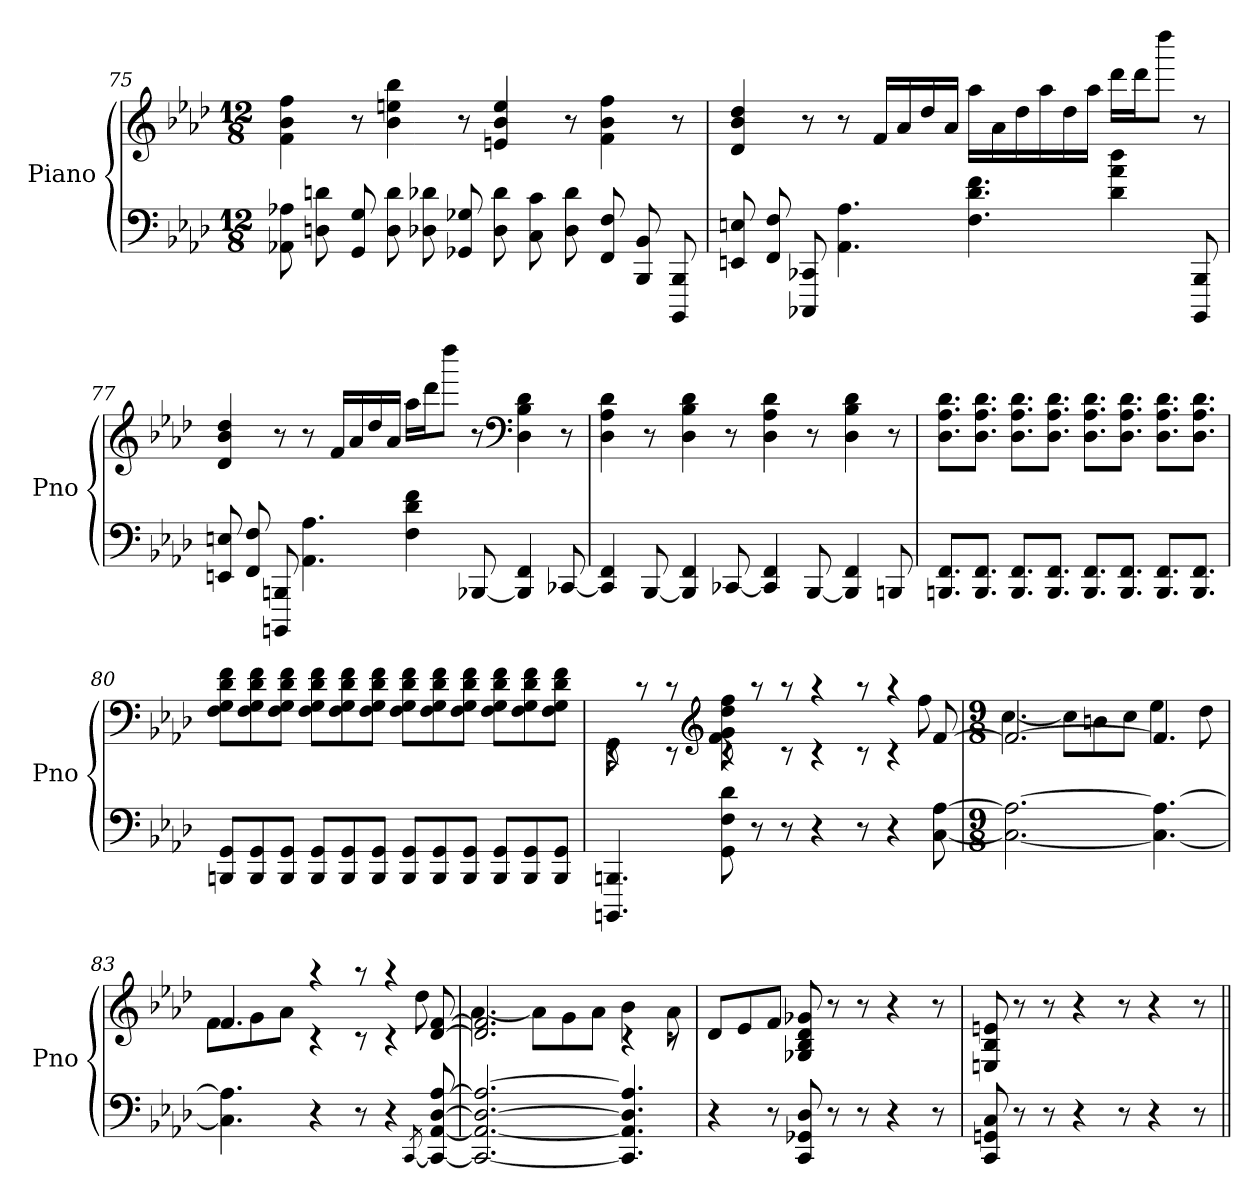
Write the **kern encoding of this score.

**kern	**kern
*part1	*part1
*staff2	*staff1
*I"Piano	*
*I'Pno	*
*clefF4	*clefG2
*k[b-e-a-d-]	*k[b-e-a-d-]
*f:	*f:
*M12/8	*M12/8
=75	=75
8AA-X 8A-X	4f 4b- 4ff
8Dn 8dn	.
8GG 8G	8r
8D 8d	4b- 4een 4bb-
8D-X 8d-X	.
8GG-X 8G-X	8r
8D- 8d-	4en 4b- 4ee
8C 8c	.
8D- 8d-	8r
8FF 8F	4f 4b- 4ff
8BBB- 8BB-	.
8BBBB- 8BBB-	8r
=76	=76
8EEn 8En	4d- 4b- 4dd-
8FF 8F	.
8CCC-X 8CC-X	8r
4.AA- 4.A-	8r
.	16fLL
.	16a-
.	16dd-
.	16a-JJ
4.F 4.d- 4.f	16aa-LL
.	16a-
.	16dd-
.	16aa-
.	16dd-
.	16aa-JJ
4d- 4a- 4dd-	16ddd-LL
.	16ddd-J
.	8dddd-J
8BBBB- 8BBB-	8r
=77	=77
8EEn 8En	4d- 4b- 4dd-
8FF 8F	.
8BBBBn 8BBBn	8r
4.AA- 4.A-	8r
.	16fLL
.	16a-
.	16dd-
.	16a-JJ
4F 4d- 4f	16aa-LL
.	16ddd-J
.	8dddd-J
[8BBB-X	8r
*	*clefF4
4BBB-] 4FF	4D- 4B- 4d-
[8CC-X	8r
=78	=78
4CC-] 4FF	4D- 4A- 4d-
[8BBB-	8r
4BBB-] 4FF	4D- 4B- 4d-
[8CC-X	8r
4CC-] 4FF	4D- 4A- 4d-
[8BBB-	8r
4BBB-] 4FF	4D- 4B- 4d-
8BBBn	8r
=79	=79
8.BBBn 8.FFL	8.D- 8.A- 8.d-L
8.BBB 8.FFJ	8.D- 8.A- 8.d-J
8.BBB 8.FFL	8.D- 8.A- 8.d-L
8.BBB 8.FFJ	8.D- 8.A- 8.d-J
8.BBB 8.FFL	8.D- 8.A- 8.d-L
8.BBB 8.FFJ	8.D- 8.A- 8.d-J
8.BBB 8.FFL	8.D- 8.A- 8.d-L
8.BBB 8.FFJ	8.D- 8.A- 8.d-J
=80	=80
8BBBn 8GGL	8F 8G 8d- 8fL
8BBB 8GG	8F 8G 8d- 8f
8BBB 8GGJ	8F 8G 8d- 8fJ
8BBB 8GGL	8F 8G 8d- 8fL
8BBB 8GG	8F 8G 8d- 8f
8BBB 8GGJ	8F 8G 8d- 8fJ
8BBB 8GGL	8F 8G 8d- 8fL
8BBB 8GG	8F 8G 8d- 8f
8BBB 8GGJ	8F 8G 8d- 8fJ
8BBB 8GGL	8F 8G 8d- 8fL
8BBB 8GG	8F 8G 8d- 8f
8BBB 8GGJ	8F 8G 8d- 8fJ
=81	=81
*	*^
4.BBBBn 4.BBBn	4rEE	8GG
.	.	8rc
.	8rEE	8rc
*	*clefG2	*
8GG 8F 8d-	4rc	8f 8g 8dd- 8ff
8r	.	8raa
8r	8rc	8raa
4r	4rc	4raa
8r	8rc	8raa
4r	4rc	4raa
[8C [8A-	[8f	8ff
=82	=82	=82
*M9/8	*M9/8	*
2.C_ 2.A-_	2.f_	[4.cc
.	.	8ccL]
.	.	8bn
.	.	8ccJ
4.C_ 4.A-_	4.f]	4ee-
.	.	8dd-
=83	=83	=83
4.C] 4.A-]	4.f	8fL
.	.	8g
.	.	8a-J
4r	4rc	4raa
8r	8rc	8raa
4r	4rc	4raa
[8qCC/	.	.
8CC_ [8AA- [8D- [8A-	[8d- [8f	8dd-
=84	=84	=84
2.CC_ 2.AA-_ 2.D-_ 2.A-_	2.d-] 2.f]	[4.a-
.	.	8a-L]
.	.	8g
.	.	8a-J
4.CC] 4.AA-] 4.D-] 4.A-]	4rc	4b-
.	8rc	8a-
*	*v	*v
=85	=85
4r	8d-L
.	8e-
8r	8fJ
8CC 8GG-X 8D-	8G-X 8B- 8d- 8g-X
8r	8r
8r	8r
4r	4r
8r	8r
=86	=86
8CC 8GGn 8C	8En 8B- 8en
8r	8r
8r	8r
4r	4r
8r	8r
4r	4r
8r	8r
=||	=||
*-	*-
